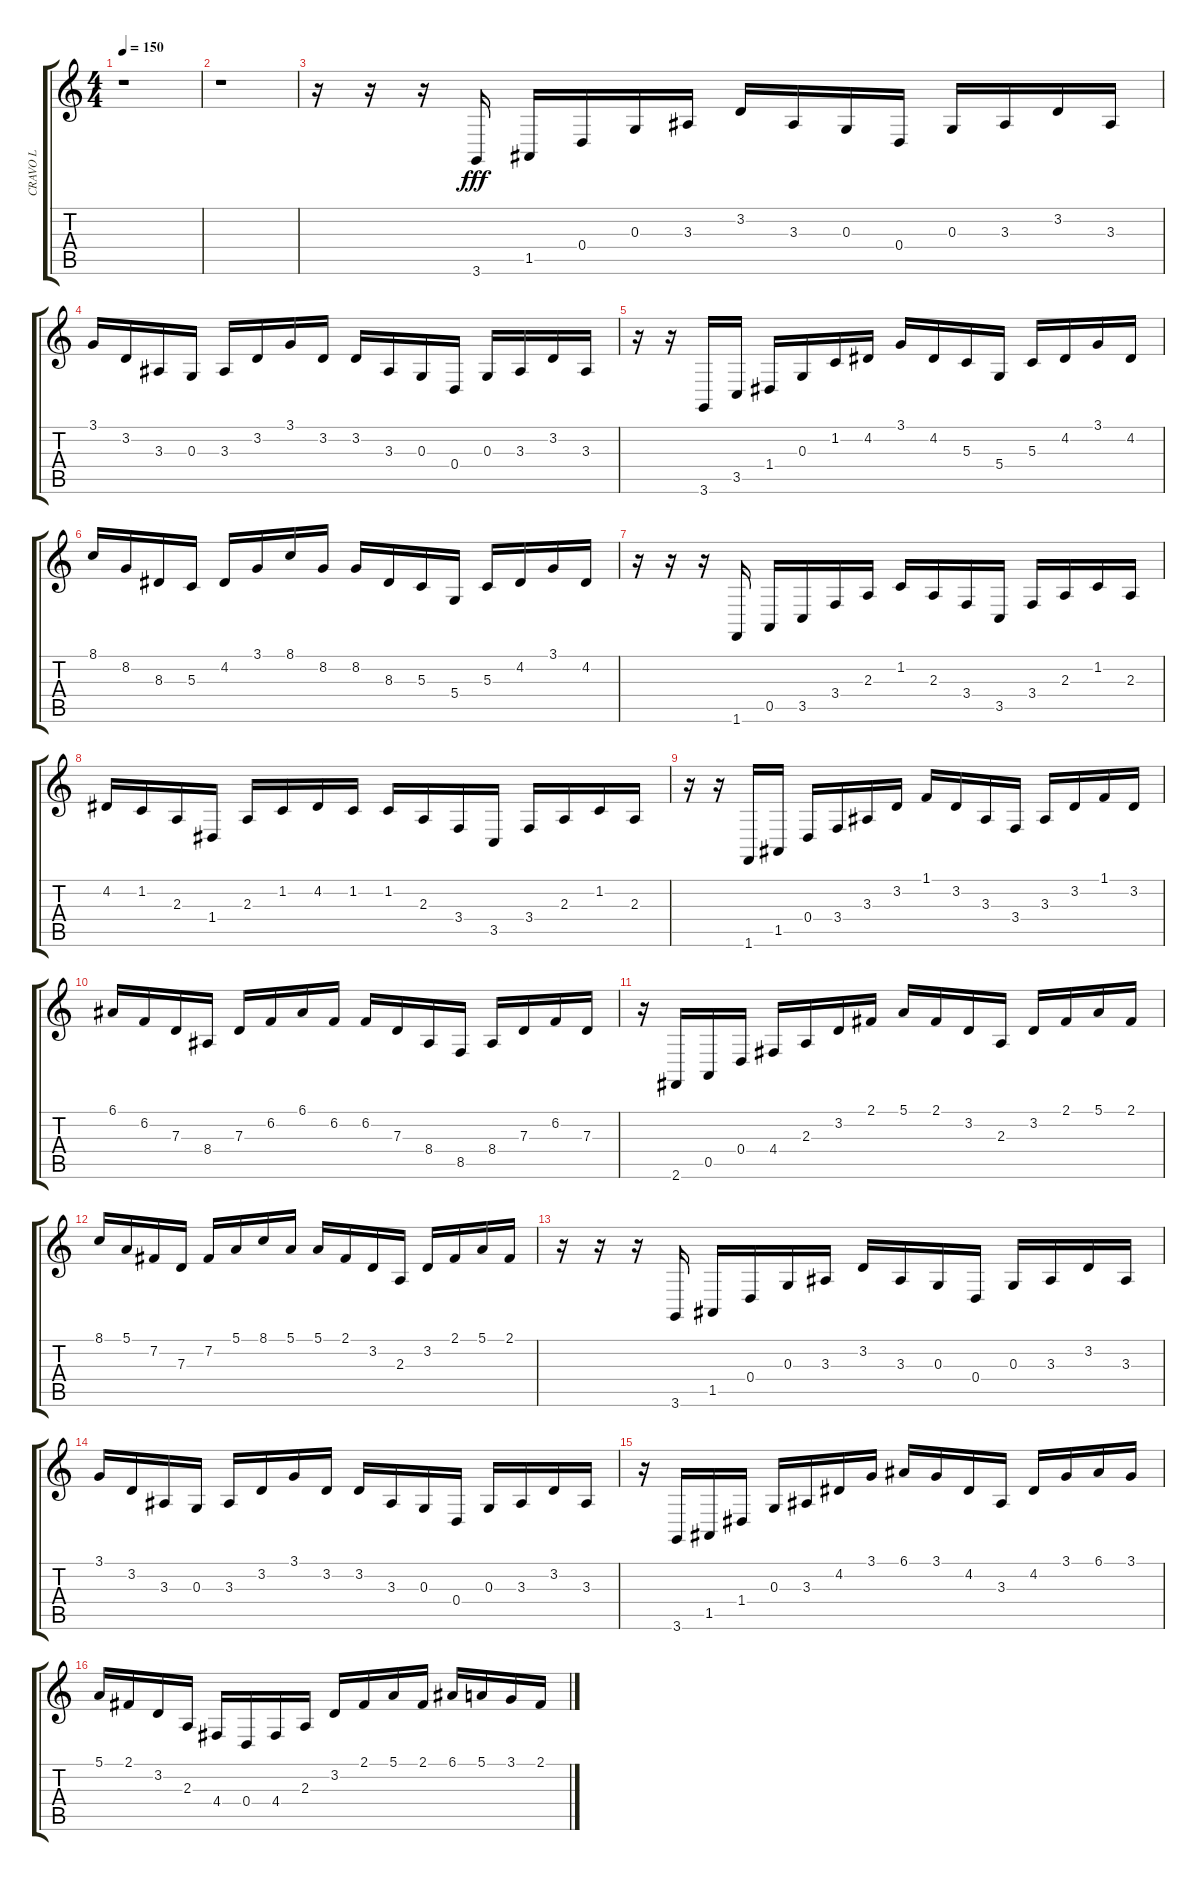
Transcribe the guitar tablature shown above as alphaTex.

\track ("CRAVO L" "CRAVO L") {instrument harpsichord}
\staff {score tabs}
\tuning (E4 B3 G3 D3 A2 E2) {hide}
\ts (4 4)
\tempo 150
\clef g2
\ks c
r.1{dy fff instrument harpsichord} |
r.1 |
r.16 r.16 r.16 3.6.16 1.5.16 0.4.16 0.3.16 3.3.16 3.2.16 3.3.16 0.3.16 0.4.16 0.3.16 3.3.16 3.2.16 3.3.16 |
3.1.16 3.2.16 3.3.16 0.3.16 3.3.16 3.2.16 3.1.16 3.2.16 3.2.16 3.3.16 0.3.16 0.4.16 0.3.16 3.3.16 3.2.16 3.3.16 |
r.16 r.16 3.6.16 3.5.16 1.4.16 0.3.16 1.2.16 4.2.16 3.1.16 4.2.16 5.3.16 5.4.16 5.3.16 4.2.16 3.1.16 4.2.16 |
8.1.16 8.2.16 8.3.16 5.3.16 4.2.16 3.1.16 8.1.16 8.2.16 8.2.16 8.3.16 5.3.16 5.4.16 5.3.16 4.2.16 3.1.16 4.2.16 |
r.16 r.16 r.16 1.6.16 0.5.16 3.5.16 3.4.16 2.3.16 1.2.16 2.3.16 3.4.16 3.5.16 3.4.16 2.3.16 1.2.16 2.3.16 |
4.2.16 1.2.16 2.3.16 1.4.16 2.3.16 1.2.16 4.2.16 1.2.16 1.2.16 2.3.16 3.4.16 3.5.16 3.4.16 2.3.16 1.2.16 2.3.16 |
r.16 r.16 1.6.16 1.5.16 0.4.16 3.4.16 3.3.16 3.2.16 1.1.16 3.2.16 3.3.16 3.4.16 3.3.16 3.2.16 1.1.16 3.2.16 |
6.1.16 6.2.16 7.3.16 8.4.16 7.3.16 6.2.16 6.1.16 6.2.16 6.2.16 7.3.16 8.4.16 8.5.16 8.4.16 7.3.16 6.2.16 7.3.16 |
r.16 2.6.16 0.5.16 0.4.16 4.4.16 2.3.16 3.2.16 2.1.16 5.1.16 2.1.16 3.2.16 2.3.16 3.2.16 2.1.16 5.1.16 2.1.16 |
8.1.16 5.1.16 7.2.16 7.3.16 7.2.16 5.1.16 8.1.16 5.1.16 5.1.16 2.1.16 3.2.16 2.3.16 3.2.16 2.1.16 5.1.16 2.1.16 |
r.16 r.16 r.16 3.6.16 1.5.16 0.4.16 0.3.16 3.3.16 3.2.16 3.3.16 0.3.16 0.4.16 0.3.16 3.3.16 3.2.16 3.3.16 |
3.1.16 3.2.16 3.3.16 0.3.16 3.3.16 3.2.16 3.1.16 3.2.16 3.2.16 3.3.16 0.3.16 0.4.16 0.3.16 3.3.16 3.2.16 3.3.16 |
r.16 3.6.16 1.5.16 1.4.16 0.3.16 3.3.16 4.2.16 3.1.16 6.1.16 3.1.16 4.2.16 3.3.16 4.2.16 3.1.16 6.1.16 3.1.16 |
5.1.16 2.1.16 3.2.16 2.3.16 4.4.16 0.4.16 4.4.16 2.3.16 3.2.16 2.1.16 5.1.16 2.1.16 6.1.16 5.1.16 3.1.16 2.1.16
